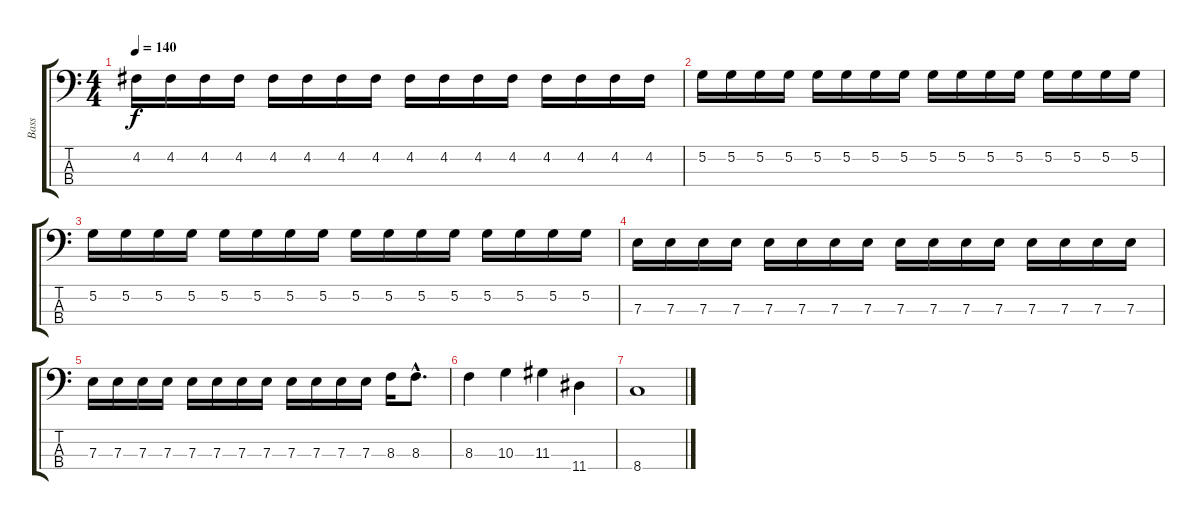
\track ("Bass" "Bass") {instrument electricbassfinger}
\staff {score tabs}
\tuning (G2 D2 A1 E1) {hide}
\ts (4 4)
\tempo 140
\clef f4
\ks c
4.2.16{dy f} 4.2.16 4.2.16 4.2.16 4.2.16 4.2.16 4.2.16 4.2.16 4.2.16 4.2.16 4.2.16 4.2.16 4.2.16 4.2.16 4.2.16 4.2.16 |
5.2.16 5.2.16 5.2.16 5.2.16 5.2.16 5.2.16 5.2.16 5.2.16 5.2.16 5.2.16 5.2.16 5.2.16 5.2.16 5.2.16 5.2.16 5.2.16 |
5.2.16 5.2.16 5.2.16 5.2.16 5.2.16 5.2.16 5.2.16 5.2.16 5.2.16 5.2.16 5.2.16 5.2.16 5.2.16 5.2.16 5.2.16 5.2.16 |
7.3.16 7.3.16 7.3.16 7.3.16 7.3.16 7.3.16 7.3.16 7.3.16 7.3.16 7.3.16 7.3.16 7.3.16 7.3.16 7.3.16 7.3.16 7.3.16 |
7.3.16 7.3.16 7.3.16 7.3.16 7.3.16 7.3.16 7.3.16 7.3.16 7.3.16 7.3.16 7.3.16 7.3.16 8.3.16 8.3{hac}.8{d} |
8.3.4 10.3.4 11.3.4 11.4.4 |
8.4.1
